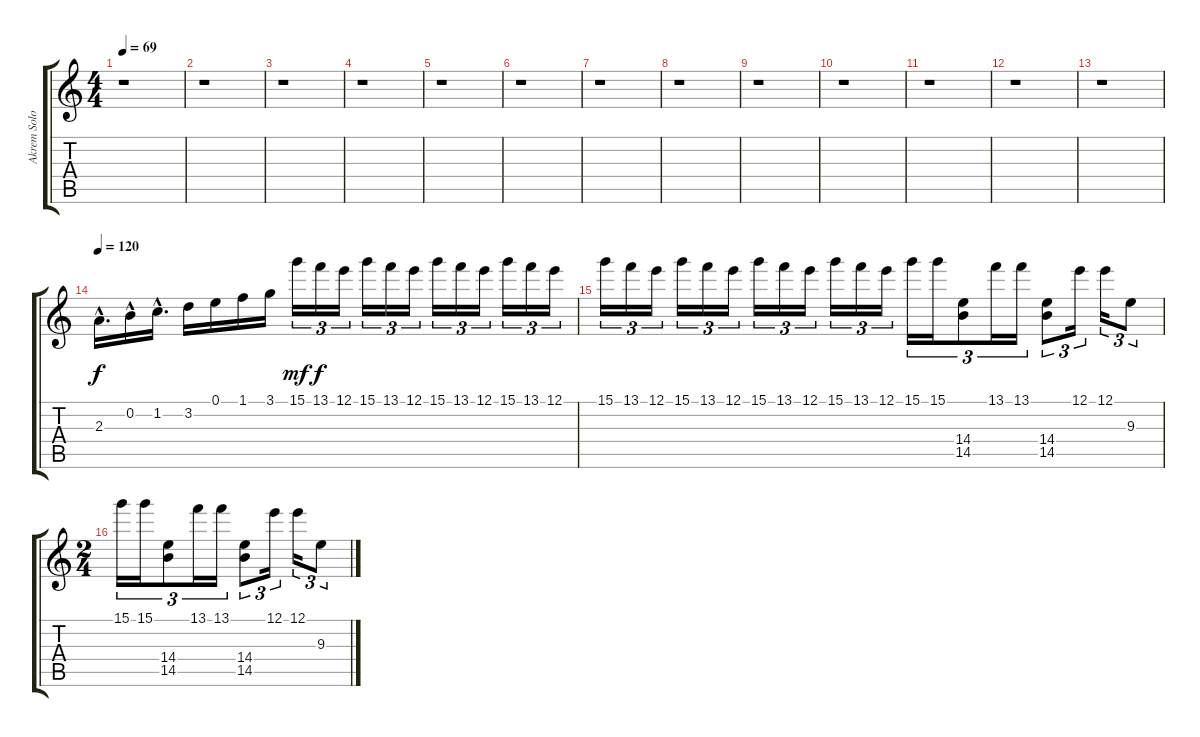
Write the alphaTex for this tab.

\track ("Akrem Solo" "Akrem Solo") {instrument overdrivenguitar}
\staff {score tabs}
\tuning (E4 B3 G3 D3 A2 E2) {hide}
\ts (4 4)
\tempo 69
\clef g2
\ks c
r.1{dy f} |
r.1 |
r.1 |
r.1 |
r.1 |
r.1 |
r.1 |
r.1 |
r.1 |
r.1 |
r.1 |
r.1 |
r.1 |
\tempo 120
2.3{hac}.16{d volume 16 balance 3 instrument distortionguitar} 0.2{hac}.16 1.2{hac}.16{d} 3.2.16 0.1.16 1.1.16 3.1.16 15.1.16{tu (3 2) dy mf} 13.1.16{tu (3 2) dy f} 12.1.16{tu (3 2)} 15.1.16{tu (3 2)} 13.1.16{tu (3 2)} 12.1.16{tu (3 2)} 15.1.16{tu (3 2)} 13.1.16{tu (3 2)} 12.1.16{tu (3 2)} 15.1.16{tu (3 2)} 13.1.16{tu (3 2)} 12.1.16{tu (3 2)} |
15.1.16{tu (3 2)} 13.1.16{tu (3 2)} 12.1.16{tu (3 2)} 15.1.16{tu (3 2)} 13.1.16{tu (3 2)} 12.1.16{tu (3 2)} 15.1.16{tu (3 2)} 13.1.16{tu (3 2)} 12.1.16{tu (3 2)} 15.1.16{tu (3 2)} 13.1.16{tu (3 2)} 12.1.16{tu (3 2)} 15.1.16{tu (3 2)} 15.1.16{tu (3 2)} (14.4 14.5).8{tu (3 2)} 13.1.16{tu (3 2)} 13.1.16{tu (3 2)} (14.4 14.5).8{tu (3 2)} 12.1.16{tu (3 2)} 12.1.16{tu (3 2)} 9.3.8{tu (3 2)} |
\ts (2 4)
15.1.16{tu (3 2)} 15.1.16{tu (3 2)} (14.4 14.5).8{tu (3 2)} 13.1.16{tu (3 2)} 13.1.16{tu (3 2)} (14.4 14.5).8{tu (3 2)} 12.1.16{tu (3 2)} 12.1.16{tu (3 2)} 9.3.8{tu (3 2)}
